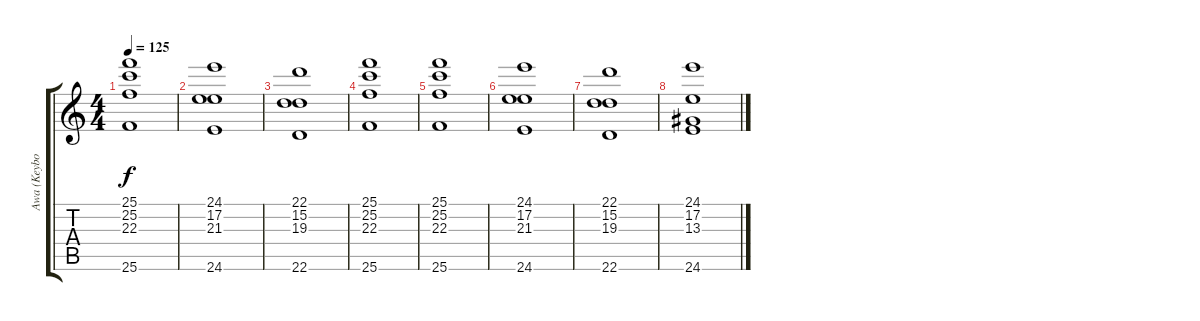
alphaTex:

\track ("Awa (Keybords 1)" "Awa (Keybo") {instrument churchorgan}
\staff {score tabs}
\tuning (E4 B3 G3 D3 A2 E2) {hide}
\ts (4 4)
\tempo 125
\clef g2
\ks c
(25.1 25.2 22.3 25.6).1{dy f volume 8} |
(24.1 17.2 21.3 24.6).1 |
(22.1 15.2 19.3 22.6).1 |
(25.1 25.2 22.3 25.6).1 |
(25.1 25.2 22.3 25.6).1 |
(24.1 17.2 21.3 24.6).1 |
(22.1 15.2 19.3 22.6).1 |
(24.1 17.2 13.3 24.6).1
